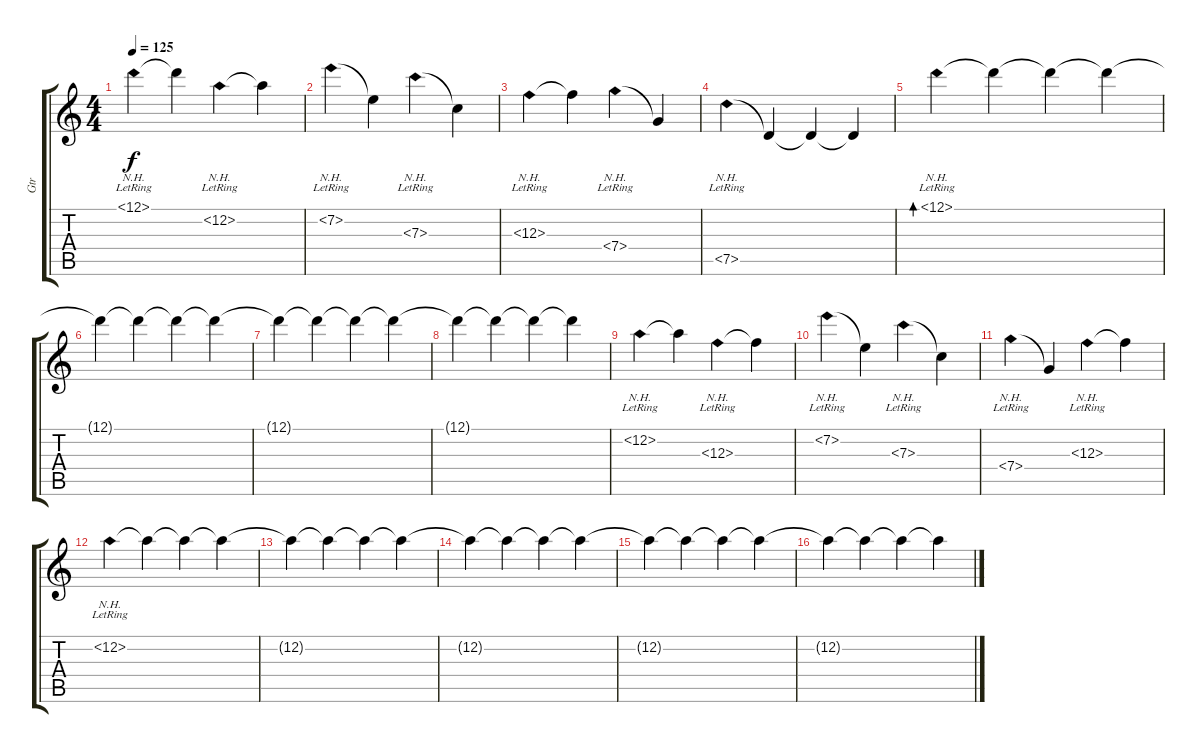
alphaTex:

\track ("Gtr" "Gtr") {instrument electricguitarclean}
\staff {score tabs}
\tuning (D4 A3 F3 C3 G2 D2) {hide}
\ts (4 4)
\tempo 125
\clef g2
\ks c
12.1{nh lr}.4{dy f} 12.1{t}.4 12.2{nh lr}.4 12.2{t}.4 |
7.2{nh lr}.4 7.2{t}.4 7.3{nh lr}.4 7.3{t}.4 |
12.3{nh lr}.4 12.3{t}.4 7.4{nh lr}.4 7.4{t}.4 |
7.5{nh lr}.4 7.5{t}.4 7.5{t}.4 7.5{t}.4 |
12.1{nh lr}.4{bd 240} 12.1{t}.4 12.1{t}.4 12.1{t}.4 |
12.1{t}.4 12.1{t}.4 12.1{t}.4 12.1{t}.4 |
12.1{t}.4 12.1{t}.4 12.1{t}.4 12.1{t}.4 |
12.1{t}.4 12.1{t}.4 12.1{t}.4 12.1{t}.4 |
12.2{nh lr}.4 12.2{t}.4 12.3{nh lr}.4 12.3{t}.4 |
7.2{nh lr}.4 7.2{t}.4 7.3{nh lr}.4 7.3{t}.4 |
7.4{nh lr}.4 7.4{t}.4 12.3{nh lr}.4 12.3{t}.4 |
12.2{nh lr}.4 12.2{t}.4 12.2{t}.4 12.2{t}.4 |
12.2{t}.4 12.2{t}.4 12.2{t}.4 12.2{t}.4 |
12.2{t}.4 12.2{t}.4 12.2{t}.4 12.2{t}.4 |
12.2{t}.4 12.2{t}.4 12.2{t}.4 12.2{t}.4 |
12.2{t}.4 12.2{t}.4 12.2{t}.4 12.2{t}.4
